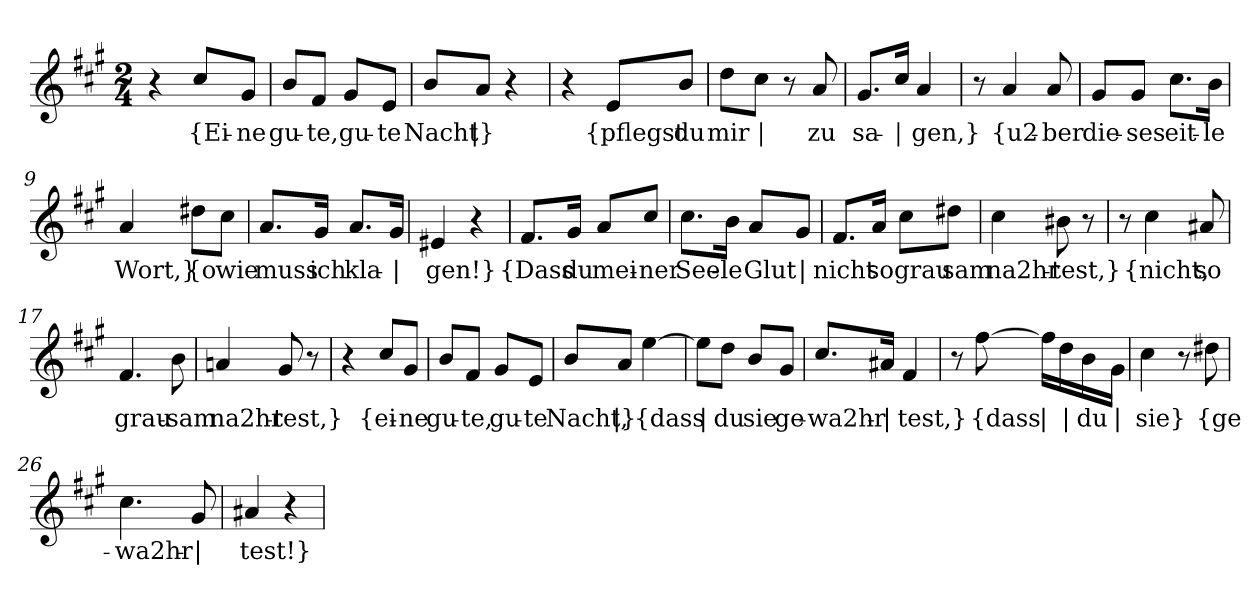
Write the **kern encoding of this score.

**kern	**text
*part1	*part1
*staff1	*staff1
*clefG2	*
*k[f#c#g#]	*
*M2/4	*
=1	=1
4r	.
!	!LO:LY:b
8cc#/L	{Ei-
!	!LO:LY:b
8g#/J	-ne
=2	=2
!	!LO:LY:b
8b/L	gu-
!	!LO:LY:b
8f#/J	-te,
!	!LO:LY:b
8g#/L	gu-
!	!LO:LY:b
8e/J	-te
=3	=3
!	!LO:LY:b
8b/L	Nacht
!	!LO:LY:b
8a/J	|}
4r	.
=4	=4
4r	.
!	!LO:LY:b
8e/L	{pflegst
!	!LO:LY:b
8b/J	du
=5	=5
!	!LO:LY:b
8dd\L	mir
!	!LO:LY:b
8cc#\J	|
8r	.
!	!LO:LY:b
8a/	zu
=6	=6
!	!LO:LY:b
8.g#/L	sa-
!	!LO:LY:b
16cc#/Jk	|
!	!LO:LY:b
4a/	-gen,}
=7	=7
8r	.
!	!LO:LY:b
4a/	{u2-
!	!LO:LY:b
8a/	-ber
=8	=8
!	!LO:LY:b
8g#/L	die-
!	!LO:LY:b
8g#/J	-ses
!	!LO:LY:b
8.cc#\L	eit-
!	!LO:LY:b
16b\Jk	-le
!!LO:LB:g=z
=9	=9
!	!LO:LY:b
4a/	Wort,}
!	!LO:LY:b
8dd#X\L	{o
!	!LO:LY:b
8cc#\J	wie
=10	=10
!	!LO:LY:b
8.a/L	muss
!	!LO:LY:b
16g#/Jk	ich
!	!LO:LY:b
8.a/L	kla-
!	!LO:LY:b
16g#/Jk	|
=11	=11
!	!LO:LY:b
4e#X/	-gen!}
4r	.
=12	=12
!	!LO:LY:b
8.f#/L	{Dass
!	!LO:LY:b
16g#/Jk	du
!	!LO:LY:b
8a/L	mei-
!	!LO:LY:b
8cc#/J	-ner
=13	=13
!	!LO:LY:b
8.cc#\L	See-
!	!LO:LY:b
16b\Jk	-le
!	!LO:LY:b
8a/L	Glut
!	!LO:LY:b
8g#/J	|
=14	=14
!	!LO:LY:b
8.f#/L	nicht
!	!LO:LY:b
16a/Jk	so
!	!LO:LY:b
8cc#\L	grau
!	!LO:LY:b
8dd#X\J	sam
=15	=15
!	!LO:LY:b
4cc#\	na2hr-
!	!LO:LY:b
8b#X\	-test,}
8r	.
!!LO:LB:g=z
=16	=16
8r	.
!	!LO:LY:b
4cc#\	{nicht,
!	!LO:LY:b
8a#X/	so
=17	=17
!	!LO:LY:b
4.f#/	grau-
!	!LO:LY:b
8b\	-sam
=18	=18
!	!LO:LY:b
4an/	na2hr-
!	!LO:LY:b
8g#/	-test,}
8r	.
=19	=19
4r	.
!	!LO:LY:b
8cc#/L	{ei-
!	!LO:LY:b
8g#/J	-ne
=20	=20
!	!LO:LY:b
8b/L	gu-
!	!LO:LY:b
8f#/J	-te,
!	!LO:LY:b
8g#/L	gu-
!	!LO:LY:b
8e/J	-te
=21	=21
!	!LO:LY:b
8b/L	Nacht,
!	!LO:LY:b
8a/J	|}
!	!LO:LY:b
[4ee\	{dass
=22	=22
!	!LO:LY:b
8ee\L]	|
!	!LO:LY:b
8dd\J	du
!	!LO:LY:b
8b/L	sie
!	!LO:LY:b
8g#/J	ge-
!!LO:LB:g=z
=23	=23
!	!LO:LY:b
8.cc#/L	-wa2hr-
!	!LO:LY:b
16a#X/Jk	|
!	!LO:LY:b
4f#/	-test,}
=24	=24
8r	.
!	!LO:LY:b
[8ff#\	{dass
!	!LO:LY:b
16ff#\LL]	|
!	!LO:LY:b
16dd\	|
!	!LO:LY:b
16b\	du
!	!LO:LY:b
16g#\JJ	|
=25	=25
!	!LO:LY:b
4cc#\	sie}
8r	.
!	!LO:LY:b
8dd#X\	{ge-
=26	=26
!	!LO:LY:b
4.cc#\	wa2hr-
!	!LO:LY:b
8g#/	|
=27	=27
!	!LO:LY:b
4a#X/	-test!}
4r	.
=	=
*-	*-
